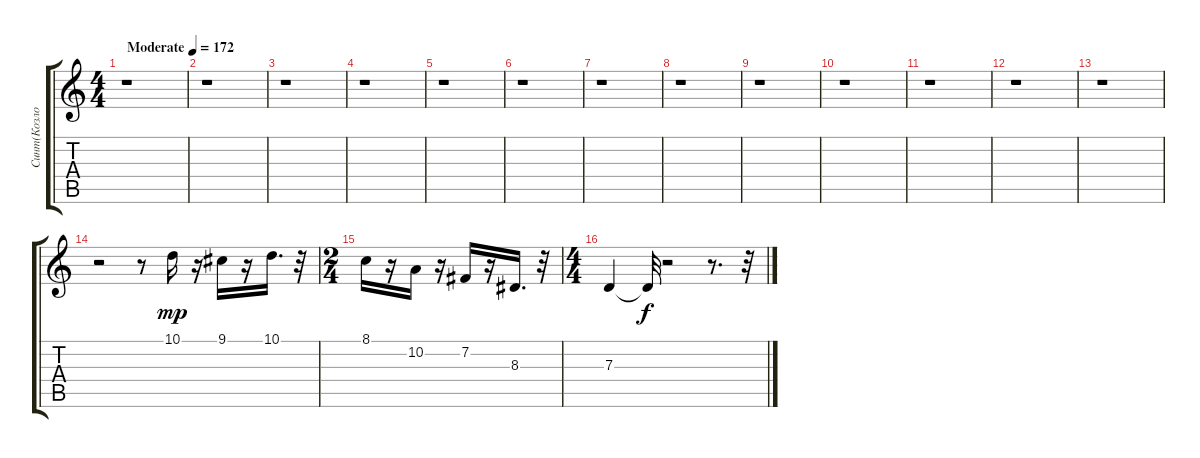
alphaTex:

\track ("Синт(Козлов)" "Синт(Козло") {instrument pad1newage}
\staff {score tabs}
\tuning (E4 B3 G3 D3 A2 E2) {hide}
\ts (4 4)
\tempo (172 "Moderate")
\clef g2
\ks c
r.1{dy mp instrument pad1newage} |
r.1 |
r.1 |
r.1 |
r.1 |
r.1 |
r.1 |
r.1 |
r.1 |
r.1 |
r.1 |
r.1 |
r.1 |
r.2 r.8 10.1.16 r.16 9.1.16 r.16 10.1.16{d} r.32 |
\ts (2 4)
8.1.16 r.16 10.2.16 r.16 7.2.16 r.16 8.3.16{d} r.32 |
\ts (4 4)
7.3.4 7.3{t}.32{dy f} r.2 r.8{d} r.32
